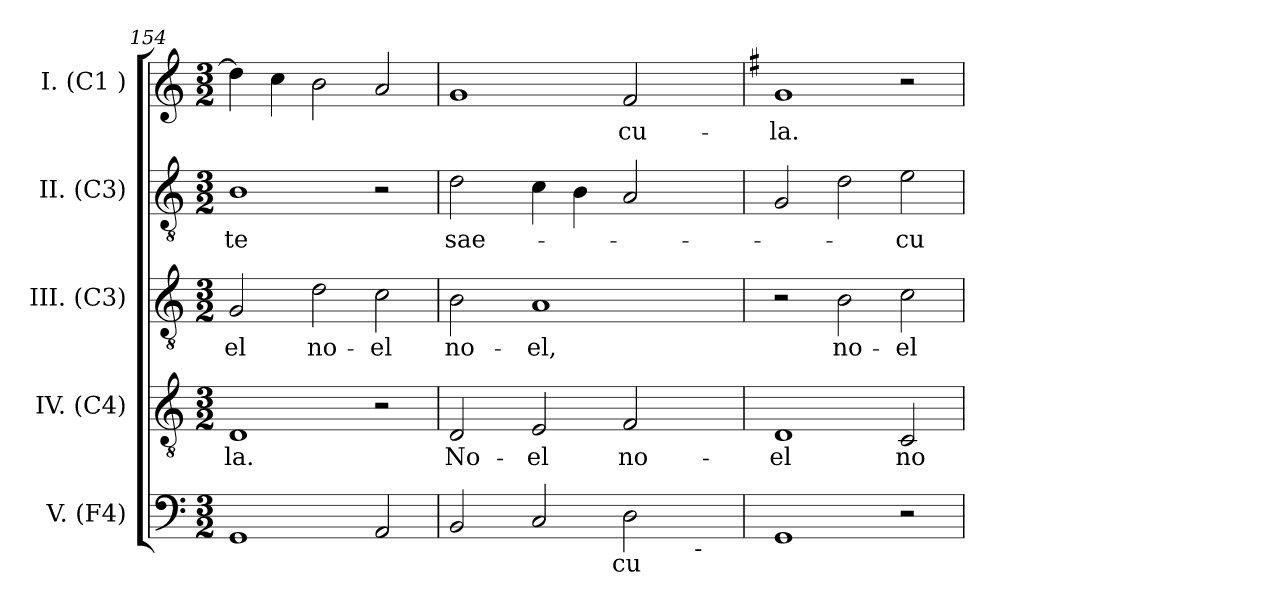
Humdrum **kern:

**kern	**kern	**text	**kern	**text	**kern	**text	**kern	**text
*part5	*part4	*part4	*part3	*part3	*part2	*part2	*part1	*part1
*staff5	*staff4	*staff4	*staff3	*staff3	*staff2	*staff2	*staff1	*staff1
*I"V. (F4)	*I"IV. (C4)	*	*I"III. (C3)	*	*I"II. (C3)	*	*I"I. (C1 )	*
*I'V.	*I'IV.	*	*I'III.	*	*I'II.	*	*I'I.	*
*clefF4	*clefGv2	*	*clefGv2	*	*clefGv2	*	*clefG2	*
*k[]	*k[]	*	*	*	*k[]	*	*k[]	*
*C:	*C:	*	*	*	*C:	*	*C:	*
*M3/2	*M3/2	*	*M3/2	*	*M3/2	*	*M3/2	*
=154	=154	=154	=154	=154	=154	=154	=154	=154
!	!	!LO:LY:b:cj	!	!LO:LY:b:cj	!	!LO:LY:b:cj	!	!
1GG	1D	-la.	2G/	-el	1B	-te	4dd\]	.
.	.	.	.	.	.	.	4cc\	.
!	!	!	!	!LO:LY:b:cj	!	!	!	!
.	.	.	2d\	no-	.	.	2b\	.
!	!	!	!	!LO:LY:b:cj	!	!	!	!
2AA/	2r	.	2c\	-el	2r	.	2a/	.
!!LO:PB:g=z
=155	=155	=155	=155	=155	=155	=155	=155	=155
!	!	!LO:LY:b:cj	!	!LO:LY:b:cj	!	!LO:LY:b	!	!
*^	*	*	*	*	*^	*	*	*
*	*^	*	*	*	*	*	*	*	*	*
*	*	*^	*	*	*	*	*	*	*	*	*
2BB/	8.ryy	2ryy	1ryy	2D/	No-	2B\	no-	2d\	8.ryy	sae-	1g	.
.	1ryy	.	.	.	.	.	.	.	1ryy	.	.	.
!	!	!	!	!	!LO:LY:b:cj	!	!LO:LY:b:cj	!	!	!	!	!
2C/	.	4...ryy	.	2E/	-el	1A	-el,	4c\	.	.	.	.
.	.	.	.	.	.	.	.	4B\	.	.	.	.
!	!	!LO:TX:b:t=cu	!	!	!	!	!	!	!	!	!	!
.	.	2ryy	.	.	.	.	.	.	.	.	.	.
!	!	!	!	!	!LO:LY:b:cj	!	!	!	!	!	!	!LO:LY:b:cj
2D\	.	.	4ryy	2F/	no-	.	.	2A/	.	.	2f/	-cu-
.	4ryy	.	.	.	.	.	.	.	4ryy	.	.	.
.	.	.	16ryy	.	.	.	.	.	.	.	.	.
!	!	!	!LO:TX:b:t=-	!	!	!	!	!	!	!	!	!
.	.	.	8.ryy	.	.	.	.	.	.	.	.	.
.	16ryy	.	.	.	.	.	.	.	16ryy	.	.	.
.	.	32ryy	.	.	.	.	.	.	.	.	.	.
*v	*v	*v	*v	*	*	*	*	*v	*v	*	*	*
=156	=156	=156	=156	=156	=156	=156	=156	=156
*	*	*	*	*	*	*	*k[f#]	*
*	*	*	*	*	*	*	*G:	*
*^	*	*	*	*	*^	*	*	*
*	*^	*	*	*	*	*	*	*	*	*
*	*	*^	*	*	*	*	*	*	*	*	*
!LO:TX:b:t=la.	!	!	!	!	!	!	!	!	!	!	!	!
!	!	!	!	!	!LO:LY:b:cj	!	!	!	!	!	!	!LO:LY:b:cj
*v	*v	*v	*v	*	*	*	*	*v	*v	*	*	*
1GG	1D	-el	2r	.	2G/	.	1g	-la.
!	!	!	!	!LO:LY:b:cj	!	!	!	!
.	.	.	2B\	no-	2d\	.	.	.
!	!	!LO:LY:b:cj	!	!LO:LY:b:cj	!	!LO:LY:b:cj	!	!
2r	2C/	no-	2c\	-el	2e\	-cu-	2r	.
=	=	=	=	=	=	=	=	=
*-	*-	*-	*-	*-	*-	*-	*-	*-
